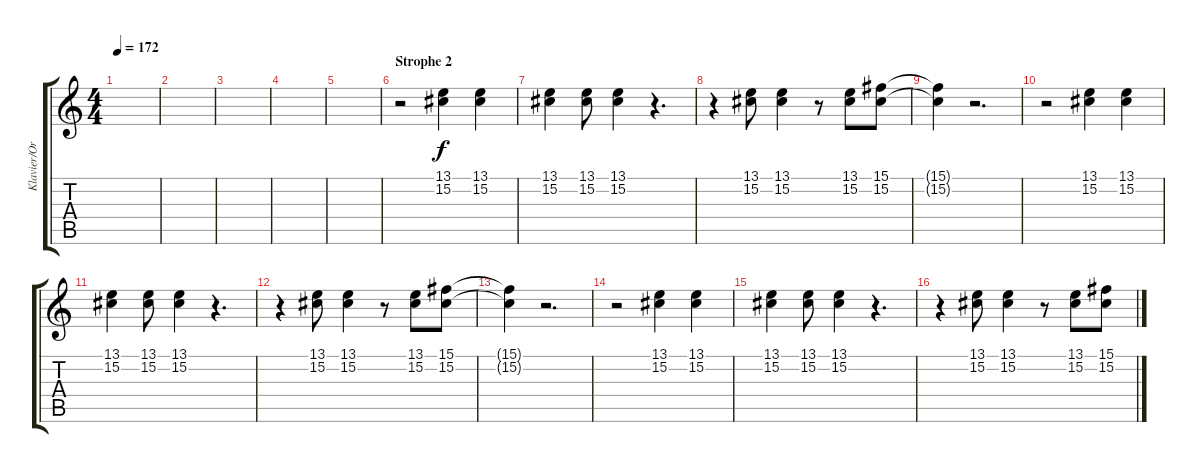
\track ("Klavier/Orgel" "Klavier/Or") {instrument lead8bassandlead}
\staff {score tabs}
\tuning (Eb4 Bb3 Gb3 Db3 Ab2 Db2) {hide}
\ts (4 4)
\tempo 172
\clef g2
\ks c
|
|
|
|
|
\section ("" "Strophe 2")
r.2 (13.1 15.2).4{volume 7 balance 0 instrument tangoaccordion} (13.1 15.2).4 |
(13.1 15.2).4 (13.1 15.2).8 (13.1 15.2).4 r.4{d} |
r.4 (13.1 15.2).8 (13.1 15.2).4 r.8 (13.1 15.2).8 (15.1 15.2).8 |
(15.1{t} 15.2{t}).4 r.2{d} |
r.2 (13.1 15.2).4 (13.1 15.2).4 |
(13.1 15.2).4 (13.1 15.2).8 (13.1 15.2).4 r.4{d} |
r.4 (13.1 15.2).8 (13.1 15.2).4 r.8 (13.1 15.2).8 (15.1 15.2).8 |
(15.1{t} 15.2{t}).4 r.2{d} |
r.2 (13.1 15.2).4 (13.1 15.2).4 |
(13.1 15.2).4 (13.1 15.2).8 (13.1 15.2).4 r.4{d} |
r.4 (13.1 15.2).8 (13.1 15.2).4 r.8 (13.1 15.2).8 (15.1 15.2).8
